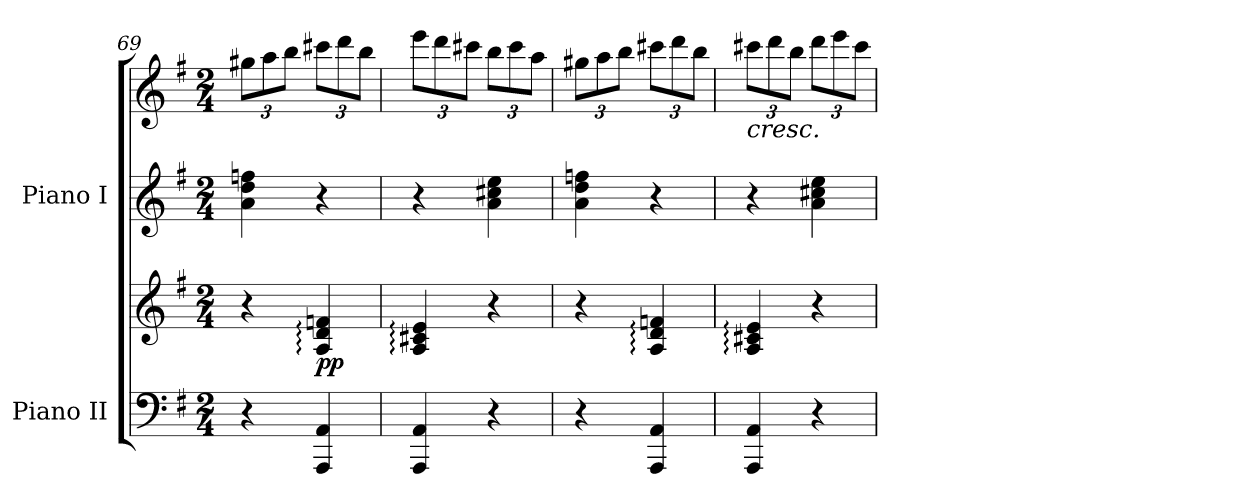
**kern	**kern	**dynam	**kern	**kern
*part2	*part2	*part2	*part1	*part1
*staff4	*staff3	*staff3/4	*staff2	*staff1
*I"Piano II	*	*	*I"Piano I	*
*I'Pno. II	*	*	*I'Pno. I	*
*clefF4	*clefG2	*	*clefG2	*clefG2
*k[f#]	*k[f#]	*	*k[f#]	*k[f#]
*M2/4	*M2/4	*	*M2/4	*M2/4
*	*	*	*	*Xbrackettup
=69	=69	=69	=69	=69
4r	4r	.	4a\ 4dd\ 4ffn\	12gg#X\L
.	.	.	.	12aa\
.	.	.	.	12bb\J
!	!	!LO:DY:b	!	!
4AAA!/ 4AA!/	4A!/: 4d!/: 4fn!/:	pp	4r	12ccc#X\L
.	.	.	.	12ddd\
.	.	.	.	12bb\J
=70	=70	=70	=70	=70
4AAA!/ 4AA!/	4A!/: 4c#X!/: 4e!/:	.	4r	12eee\L
.	.	.	.	12ddd\
.	.	.	.	12ccc#X\J
4r	4r	.	4a\ 4cc#X\ 4ee\	12bb\L
.	.	.	.	12ccc#\
.	.	.	.	12aa\J
=71	=71	=71	=71	=71
4r	4r	.	4a\ 4dd\ 4ffn\	12gg#X\L
.	.	.	.	12aa\
.	.	.	.	12bb\J
4AAA!/ 4AA!/	4A!/: 4d!/: 4fn!/:	.	4r	12ccc#X\L
.	.	.	.	12ddd\
.	.	.	.	12bb\J
=72	=72	=72	=72	=72
!	!	!	!	!LO:TX:b:i:t=cresc.
4AAA!/ 4AA!/	4A!/: 4c#X!/: 4e!/:	.	4r	12ccc#X\L
.	.	.	.	12ddd\
.	.	.	.	12bb\J
4r	4r	.	4a\ 4cc#X\ 4ee\	12ddd\L
.	.	.	.	12eee\
.	.	.	.	12ccc#\J
=	=	=	=	=
*-	*-	*-	*-	*-
